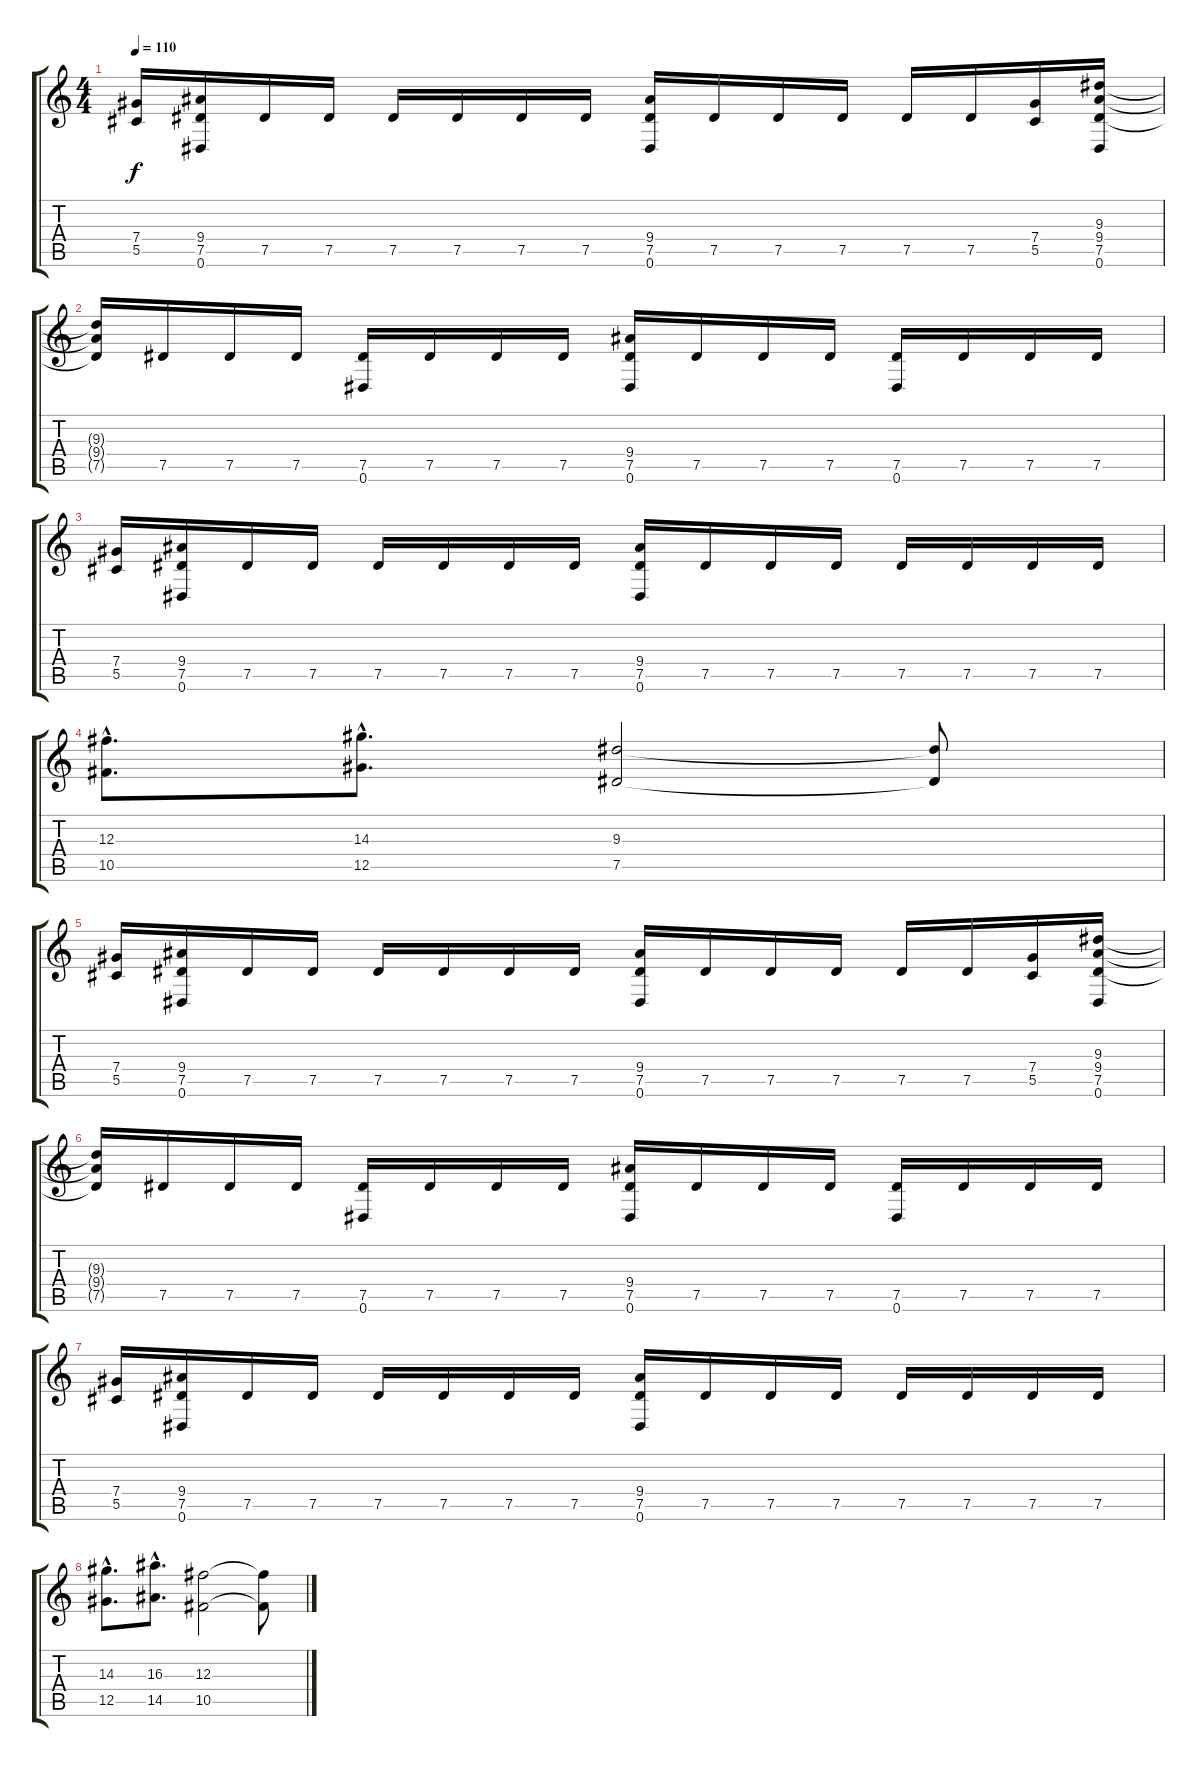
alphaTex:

\track "" {instrument overdrivenguitar}
\staff {score tabs}
\tuning (Eb4 Bb3 Gb3 Db3 Ab2 Eb2) {hide}
\ts (4 4)
\tempo 110
\clef g2
\ks c
(7.4 5.5).16{dy f} (9.4 7.5 0.6).16 7.5.16 7.5.16 7.5.16 7.5.16 7.5.16 7.5.16 (9.4 7.5 0.6).16 7.5.16 7.5.16 7.5.16 7.5.16 7.5.16 (7.4 5.5).16 (9.3 9.4 7.5 0.6).16 |
(9.3{t} 9.4{t} 7.5{t}).16 7.5.16 7.5.16 7.5.16 (7.5 0.6).16 7.5.16 7.5.16 7.5.16 (9.4 7.5 0.6).16 7.5.16 7.5.16 7.5.16 (7.5 0.6).16 7.5.16 7.5.16 7.5.16 |
(7.4 5.5).16 (9.4 7.5 0.6).16 7.5.16 7.5.16 7.5.16 7.5.16 7.5.16 7.5.16 (9.4 7.5 0.6).16 7.5.16 7.5.16 7.5.16 7.5.16 7.5.16 7.5.16 7.5.16 |
(12.3{hac} 10.5{hac}).8{d} (14.3{hac} 12.5{hac}).8{d} (9.3 7.5).2 (9.3{t} 7.5{t}).8 |
(7.4 5.5).16 (9.4 7.5 0.6).16 7.5.16 7.5.16 7.5.16 7.5.16 7.5.16 7.5.16 (9.4 7.5 0.6).16 7.5.16 7.5.16 7.5.16 7.5.16 7.5.16 (7.4 5.5).16 (9.3 9.4 7.5 0.6).16 |
(9.3{t} 9.4{t} 7.5{t}).16 7.5.16 7.5.16 7.5.16 (7.5 0.6).16 7.5.16 7.5.16 7.5.16 (9.4 7.5 0.6).16 7.5.16 7.5.16 7.5.16 (7.5 0.6).16 7.5.16 7.5.16 7.5.16 |
(7.4 5.5).16 (9.4 7.5 0.6).16 7.5.16 7.5.16 7.5.16 7.5.16 7.5.16 7.5.16 (9.4 7.5 0.6).16 7.5.16 7.5.16 7.5.16 7.5.16 7.5.16 7.5.16 7.5.16 |
(14.3{hac} 12.5{hac}).8{d} (16.3{hac} 14.5{hac}).8{d} (12.3 10.5).2 (12.3{t} 10.5{t}).8
